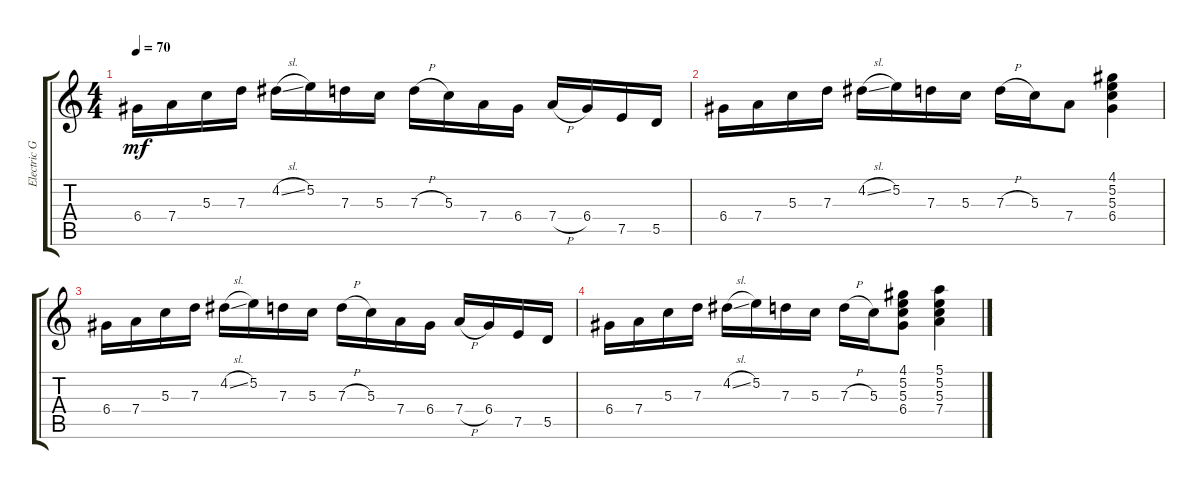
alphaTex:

\track ("Electric Guitar" "Electric G") {instrument electricguitarclean}
\staff {score tabs}
\tuning (E4 B3 G3 D3 A2 E2) {hide}
\ts (4 4)
\tempo 70
\clef g2
\ks aminor
6.4.16{dy mf instrument electricguitarclean} 7.4.16 5.3.16 7.3.16 4.2{sl}.16 5.2.16 7.3.16 5.3.16 7.3{h}.16 5.3.16 7.4.16 6.4.16 7.4{h}.16 6.4.16 7.5.16 5.5.16 |
6.4.16 7.4.16 5.3.16 7.3.16 4.2{sl}.16 5.2.16 7.3.16 5.3.16 7.3{h}.16 5.3.16 7.4.8 (4.1 5.2 5.3 6.4).4 |
6.4.16 7.4.16 5.3.16 7.3.16 4.2{sl}.16 5.2.16 7.3.16 5.3.16 7.3{h}.16 5.3.16 7.4.16 6.4.16 7.4{h}.16 6.4.16 7.5.16 5.5.16 |
6.4.16 7.4.16 5.3.16 7.3.16 4.2{sl}.16 5.2.16 7.3.16 5.3.16 7.3{h}.16 5.3.16 (4.1 5.2 5.3 6.4).8 (5.1 5.2 5.3 7.4).4
